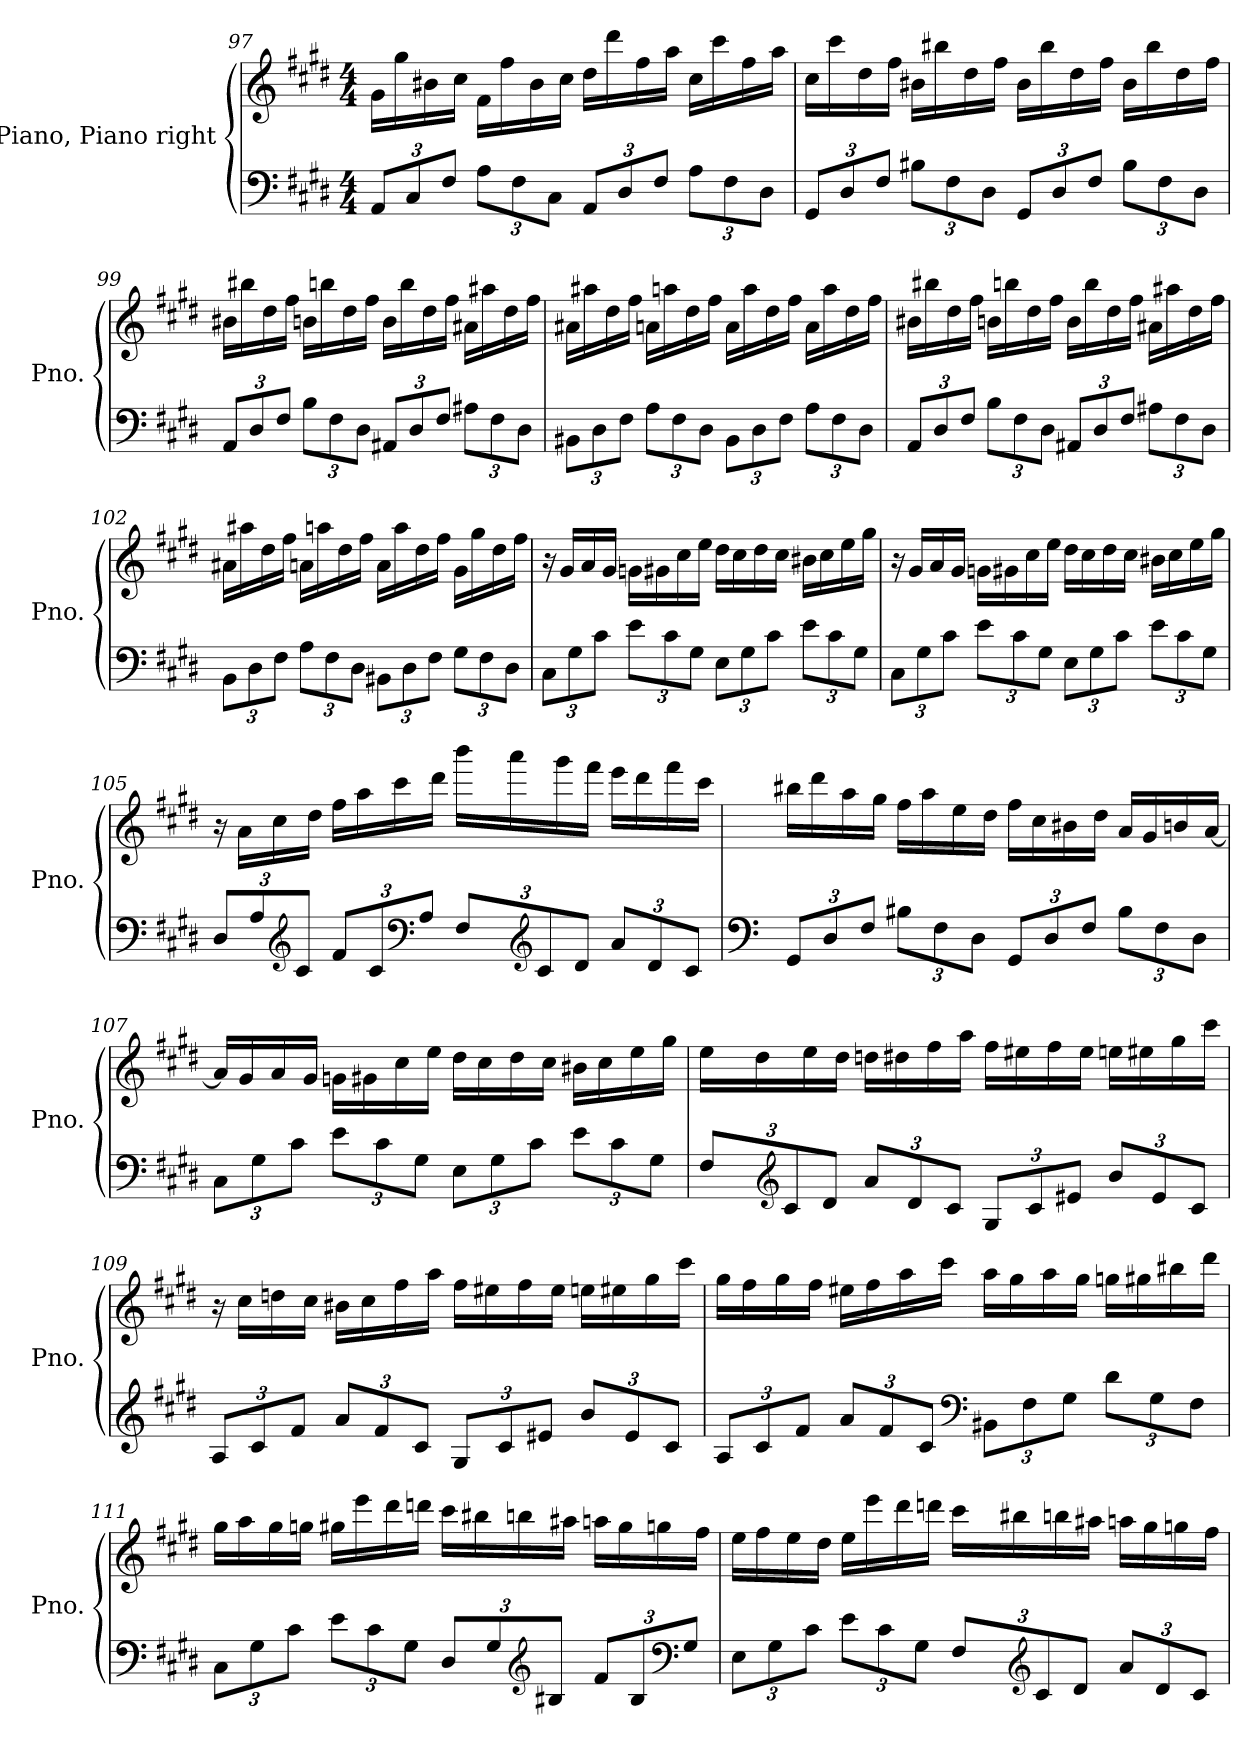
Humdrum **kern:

**kern	**kern
*part1	*part1
*staff2	*staff1
*I"Piano, Piano right	*
*I'Pno.	*
*clefF4	*clefG2
*k[f#c#g#d#]	*k[f#c#g#d#]
*M4/4	*M4/4
*Xbrackettup	*
=97	=97
12AA/L	16g#\LL
.	16gg#\
12C#/	.
.	16b#X\
12F#/J	.
.	16cc#\JJ
*	*MM148
12A\L	16f#\LL
.	16ff#\
12F#\	.
*	*MM149
.	16b#\
12C#\J	.
.	16cc#\JJ
12AA/L	16dd#\LL
.	16ddd#\
12D#/	.
.	16ff#\
12F#/J	.
*	*MM147
.	16aa\JJ
12A\L	16cc#\LL
.	16ccc#\
12F#\	.
*	*MM145
.	16ff#\
12D#\J	.
.	16aa\JJ
!!LO:LB:g=z
=98	=98
12GG#/L	16cc#\LL
*	*MM147
.	16ccc#\
12D#/	.
.	16dd#\
12F#/J	.
.	16ff#\JJ
12B#X\L	16b#X\LL
.	16bb#X\
12F#\	.
.	16dd#\
12D#\J	.
.	16ff#\JJ
12GG#/L	16b#\LL
.	16bb#\
12D#/	.
*	*MM148
.	16dd#\
12F#/J	.
.	16ff#\JJ
*	*MM147
12B#\L	16b#\LL
.	16bb#\
12F#\	.
.	16dd#\
12D#\J	.
*	*MM146
.	16ff#\JJ
=99	=99
*	*MM145
12AA/L	16b#X\LL
.	16bb#X\
12D#/	.
.	16dd#\
12F#/J	.
.	16ff#\JJ
12B\L	16bn\LL
.	16bbn\
12F#\	.
.	16dd#\
12D#\J	.
.	16ff#\JJ
12AA#X/L	16b\LL
.	16bb\
12D#/	.
*	*MM148
.	16dd#\
12F#/J	.
.	16ff#\JJ
*	*MM147
12A#X\L	16a#X\LL
.	16aa#X\
12F#\	.
.	16dd#\
12D#\J	.
*	*MM146
.	16ff#\JJ
!!LO:LB:g=z
=100	=100
*	*MM144
12BB#X\L	16a#X\LL
.	16aa#X\
12D#\	.
.	16dd#\
12F#\J	.
.	16ff#\JJ
12A\L	16an\LL
.	16aan\
12F#\	.
.	16dd#\
12D#\J	.
.	16ff#\JJ
12BB#\L	16a\LL
.	16aa\
12D#\	.
*	*MM148
.	16dd#\
12F#\J	.
.	16ff#\JJ
12A\L	16a\LL
*	*MM145
.	16aa\
12F#\	.
*	*MM142
.	16dd#\
12D#\J	.
.	16ff#\JJ
=101	=101
12AA/L	16b#X\LL
.	16bb#X\
12D#/	.
.	16dd#\
12F#/J	.
.	16ff#\JJ
*	*MM141
12B\L	16bn\LL
.	16bbn\
12F#\	.
.	16dd#\
12D#\J	.
.	16ff#\JJ
*	*MM144
12AA#X/L	16b\LL
.	16bb\
12D#/	.
*	*MM142
.	16dd#\
12F#/J	.
*	*MM141
.	16ff#\JJ
*	*MM140
12A#X\L	16a#X\LL
.	16aa#X\
12F#\	.
.	16dd#\
12D#\J	.
.	16ff#\JJ
!!LO:LB:g=z
=102	=102
12BB\L	16a#X\LL
.	16aa#X\
12D#\	.
.	16dd#\
12F#\J	.
.	16ff#\JJ
12A\L	16an\LL
.	16aan\
12F#\	.
.	16dd#\
12D#\J	.
.	16ff#\JJ
12BB#X\L	16a\LL
*	*MM138
.	16aa\
12D#\	.
*	*MM136
.	16dd#\
12F#\J	.
.	16ff#\JJ
*	*MM131
12G#\L	16g#\LL
*	*MM129
.	16gg#\
12F#\	.
*	*MM126
.	16dd#\
12D#\J	.
*	*MM124
.	16ff#\JJ
=103	=103
*	*MM147
12C#\L	16r
*	*MM169
.	16g#/LL
12G#\	.
.	16a/
12c#\J	.
*	*MM168
.	16g#/JJ
*	*MM166
12e\L	16gn\LL
.	16g#X\
12c#\	.
*	*MM170
.	16cc#\
12G#\J	.
.	16ee\JJ
12E\L	16dd#\LL
.	16cc#\
12G#\	.
.	16dd#\
12c#\J	.
.	16cc#\JJ
*	*MM169
12e\L	16b#X\LL
.	16cc#\
12c#\	.
*	*MM169
.	16ee\
12G#\J	.
*	*MM137
.	16gg#\JJ
!!LO:PB:g=z
=104	=104
*	*MM149
12C#\L	16r
*	*MM168
.	16g#/LL
12G#\	.
*	*MM170
.	16a/
12c#\J	.
*	*MM173
.	16g#/JJ
*	*MM170
12e\L	16gn\LL
.	16g#X\
12c#\	.
*	*MM171
.	16cc#\
12G#\J	.
.	16ee\JJ
*	*MM170
12E\L	16dd#\LL
*	*MM170
.	16cc#\
12G#\	.
*	*MM167
.	16dd#\
12c#\J	.
*	*MM169
.	16cc#\JJ
12e\L	16b#X\LL
*	*MM170
.	16cc#\
12c#\	.
.	16ee\
12G#\J	.
*	*MM139
.	16gg#\JJ
=105	=105
*	*MM149
12D#/L	16r
*	*MM166
.	16a\LL
12A/	.
*	*MM167
.	16cc#\
*clefG2	*
12c#/J	.
*	*MM168
.	16dd#\JJ
12f#/L	16ff#\LL
.	16aa\
12c#/	.
.	16ccc#\
*clefF4	*
12A/J	.
.	16ddd#\JJ
*	*MM172
12F#/L	16bbb\LL
.	16aaa\
*clefG2	*
12c#/	.
.	16ggg#\
12d#/J	.
*	*MM170
.	16fff#\JJ
12a/L	16eee\LL
.	16ddd#\
12d#/	.
.	16fff#\
12c#/J	.
.	16ccc#\JJ
!!LO:LB:g=z
=106	=106
*clefF4	*
*	*MM171
12GG#/L	16bb#X\LL
*	*MM169
.	16ddd#\
12D#/	.
.	16aa\
12F#/J	.
.	16gg#\JJ
*	*MM169
12B#X\L	16ff#\LL
*	*MM171
.	16aa\
12F#\	.
.	16ee\
12D#\J	.
.	16dd#\JJ
*	*MM170
12GG#/L	16ff#\LL
*	*MM169
.	16cc#\
12D#/	.
.	16b#X\
12F#/J	.
.	16dd#\JJ
*	*MM166
12B#\L	16a/LL
*	*MM162
.	16g#/
12F#\	.
*	*MM158
.	16bn/
12D#\J	.
*	*MM137
.	[16a/JJ
=107	=107
*	*MM158
12C#\L	16a/LL]
*	*MM169
.	16g#/
12G#\	.
*	*MM171
.	16a/
12c#\J	.
.	16g#/JJ
12e\L	16gn\LL
.	16g#X\
12c#\	.
*	*MM171
.	16cc#\
12G#\J	.
*	*MM170
.	16ee\JJ
*	*MM169
12E\L	16dd#\LL
*	*MM170
.	16cc#\
12G#\	.
.	16dd#\
12c#\J	.
*	*MM170
.	16cc#\JJ
12e\L	16b#X\LL
.	16cc#\
12c#\	.
.	16ee\
12G#\J	.
*	*MM132
.	16gg#\JJ
!!LO:LB:g=z
=108	=108
*	*MM156
12F#/L	16ee\LL
*	*MM169
.	16dd#\
*clefG2	*
12c#/	.
.	16ee\
12d#/J	.
.	16dd#\JJ
*	*MM170
12a/L	16ddn\LL
*	*MM169
.	16dd#X\
12d#/	.
*	*MM170
.	16ff#\
12c#/J	.
.	16aa\JJ
12G#/L	16ff#\LL
*	*MM168
.	16ee#X\
12c#/	.
*	*MM170
.	16ff#\
12e#X/J	.
.	16ee#\JJ
12b/L	16een\LL
*	*MM170
.	16ee#X\
12e#/	.
.	16gg#\
12c#/J	.
*	*MM132
.	16ccc#\JJ
=109	=109
*	*MM153
12A/L	16r
*	*MM169
.	16cc#\LL
12c#/	.
*	*MM170
.	16ddn\
12f#/J	.
*	*MM171
.	16cc#\JJ
*	*MM169
12a/L	16b#X\LL
.	16cc#\
12f#/	.
*	*MM170
.	16ff#\
12c#/J	.
*	*MM172
.	16aa\JJ
12G#/L	16ff#\LL
.	16ee#X\
12c#/	.
*	*MM171
.	16ff#\
12e#X/J	.
*	*MM172
.	16ee#\JJ
*	*MM169
12b/L	16een\LL
.	16ee#X\
12e#/	.
.	16gg#\
12c#/J	.
*	*MM136
.	16ccc#\JJ
!!LO:LB:g=z
=110	=110
*	*MM156
12A/L	16gg#\LL
*	*MM171
.	16ff#\
12c#/	.
.	16gg#\
12f#/J	.
.	16ff#\JJ
12a/L	16ee#X\LL
*	*MM170
.	16ff#\
12f#/	.
.	16aa\
12c#/J	.
.	16ccc#\JJ
*clefF4	*
12BB#X\L	16aa\LL
.	16gg#\
12F#\	.
.	16aa\
12G#\J	.
*	*MM171
.	16gg#\JJ
12d#\L	16ggn\LL
.	16gg#X\
12G#\	.
.	16bb#X\
12F#\J	.
*	*MM126
.	16ddd#\JJ
!!LO:LB:g=z
=111	=111
*	*MM162
12C#\L	16gg#\LL
*	*MM166
.	16aa\
12G#\	.
*	*MM167
.	16gg#\
12c#\J	.
*	*MM168
.	16ggn\JJ
12e\L	16gg#X\LL
.	16eee\
12c#\	.
.	16ddd#\
12G#\J	.
.	16dddn\JJ
12D#/L	16ccc#\LL
.	16bb#X\
12G#/	.
.	16bbn\
*clefG2	*
12B#X/J	.
.	16aa#X\JJ
12f#/L	16aan\LL
.	16gg#\
12B#/	.
.	16ggn\
*clefF4	*
12G#/J	.
.	16ff#\JJ
!!LO:LB:g=z
=112	=112
*	*MM164
12E\L	16ee\LL
*	*MM167
.	16ff#\
12G#\	.
*	*MM167
.	16ee\
12c#\J	.
*	*MM168
.	16dd#\JJ
12e\L	16ee\LL
.	16eee\
12c#\	.
.	16ddd#\
12G#\J	.
.	16dddn\JJ
*	*MM170
12F#/L	16ccc#\LL
*	*MM169
.	16bb#X\
*clefG2	*
12c#/	.
.	16bbn\
12d#/J	.
.	16aa#X\JJ
*	*MM167
12a/L	16aan\LL
.	16gg#\
12d#/	.
*	*MM164
.	16ggn\
12c#/J	.
.	16ff#\JJ
=	=
*-	*-
